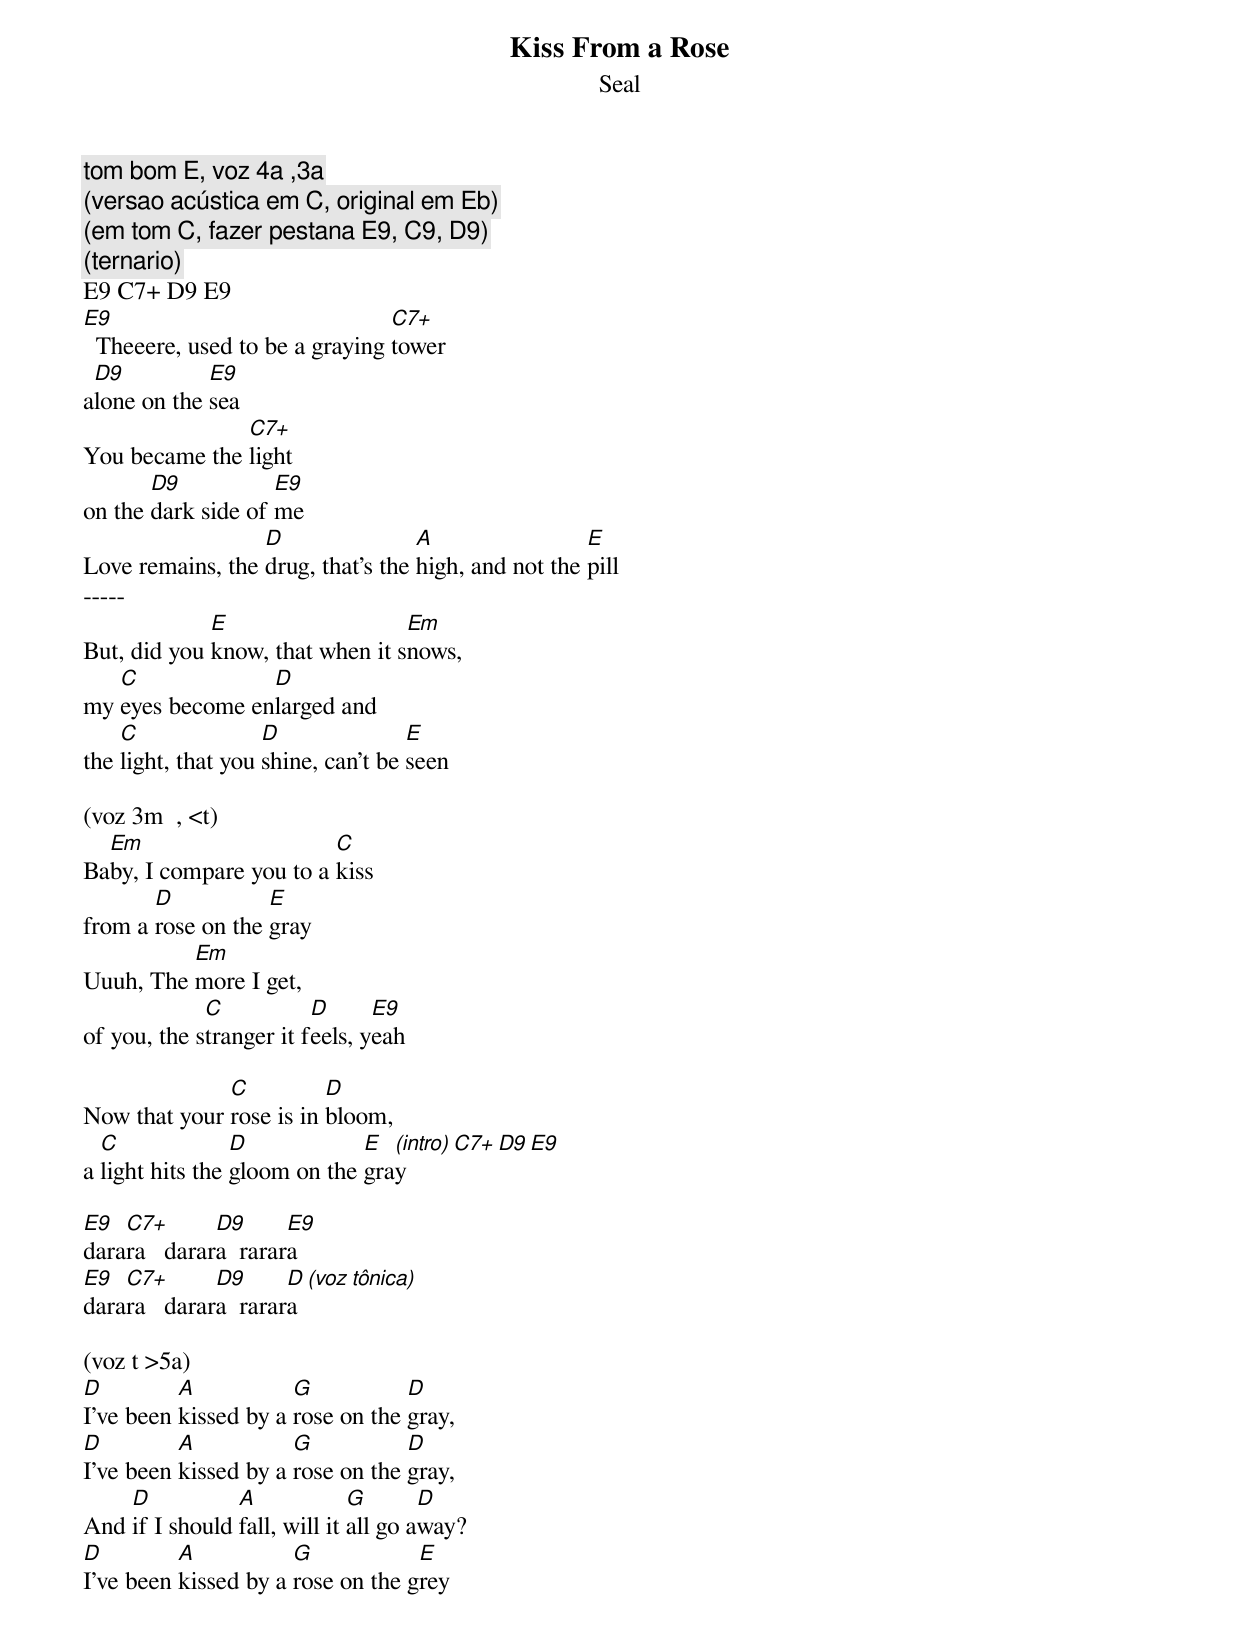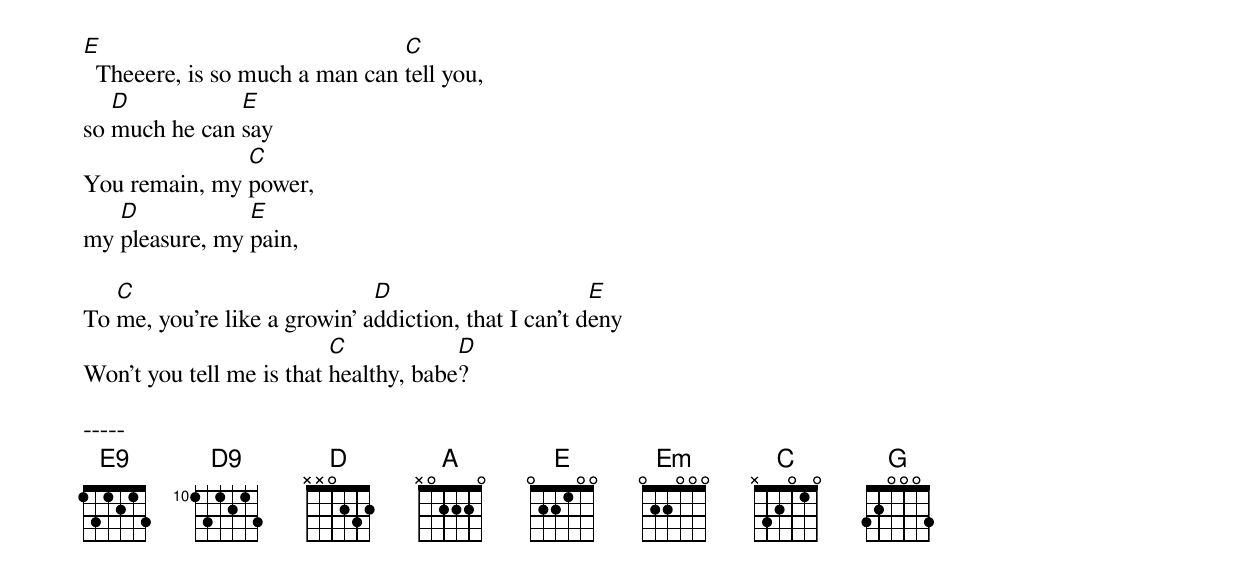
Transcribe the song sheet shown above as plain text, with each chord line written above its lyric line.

Kiss From a Rose
Seal

tom bom E, voz 4a ,3a
(versao acústica em C, original em Eb)
(em tom C, fazer pestana E9, C9, D9)
(ternario)
E9 C7+ D9 E9
E9                              C7+
  Theeere, used to be a graying tower
 D9          E9
alone on the sea
               C7+
You became the light
       D9           E9
on the dark side of me
                  D                A                 E
Love remains, the drug, that's the high, and not the pill
-----
             E                   Em
But, did you know, that when it snows,
   C             D
my eyes become enlarged and
    C               D               E
the light, that you shine, can't be seen

(voz 3m  , <t)
  Em                     C
Baby, I compare you to a kiss
       D           E
from a rose on the gray
          Em
Uuuh, The more I get,
             C           D      E9
of you, the stranger it feels, yeah

              C          D
Now that your rose is in bloom,
  C              D            E  (intro) C7+  D9  E9
a light hits the gloom on the gray

E9  C7+       D9      E9
darara   darara  rarara
E9  C7+       D9      D (voz tônica)
darara   darara  rarara

(voz t >5a)
D         A           G           D
I've been kissed by a rose on the gray,
D         A           G           D
I've been kissed by a rose on the gray,
    D           A             G       D
And if I should fall, will it all go away?
D         A           G            E
I've been kissed by a rose on the grey

E                               C
  Theeere, is so much a man can tell you,
   D           E
so much he can say
               C
You remain, my power,
   D            E
my pleasure, my pain,

   C                          D                       E
To me, you're like a growin' addiction, that I can't deny
                          C            D
Won't you tell me is that healthy, babe?

-----
